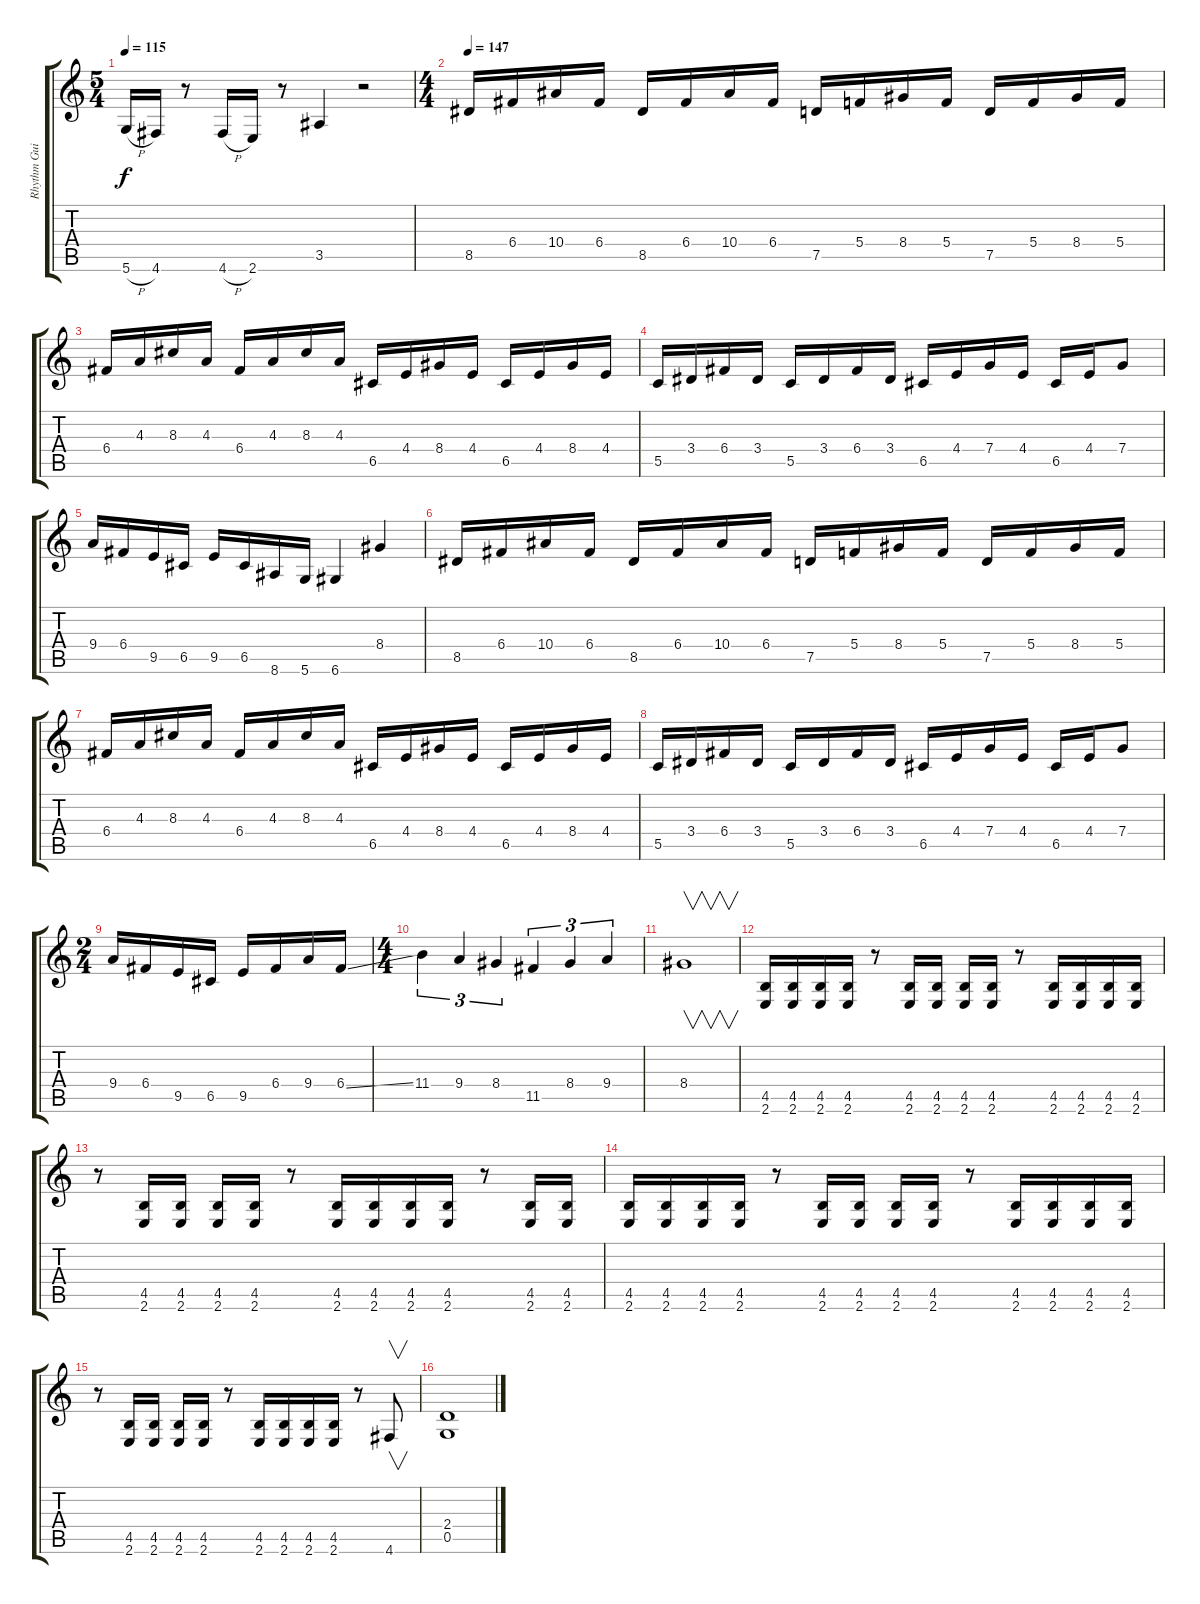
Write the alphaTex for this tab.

\track ("Rhythm Guitar" "Rhythm Gui") {instrument distortionguitar}
\staff {score tabs}
\tuning (D4 A3 F3 C3 G2 D2) {hide}
\ts (5 4)
\tempo 115
\clef g2
\ks c
5.6{h}.16{dy f} 4.6.16 r.8 4.6{h}.16 2.6.16 r.8 3.5.4 r.2 |
\ts (4 4)
\tempo 147
8.5.16 6.4.16 10.4.16 6.4.16 8.5.16 6.4.16 10.4.16 6.4.16 7.5.16 5.4.16 8.4.16 5.4.16 7.5.16 5.4.16 8.4.16 5.4.16 |
6.4.16 4.3.16 8.3.16 4.3.16 6.4.16 4.3.16 8.3.16 4.3.16 6.5.16 4.4.16 8.4.16 4.4.16 6.5.16 4.4.16 8.4.16 4.4.16 |
5.5.16 3.4.16 6.4.16 3.4.16 5.5.16 3.4.16 6.4.16 3.4.16 6.5.16 4.4.16 7.4.16 4.4.16 6.5.16 4.4.16 7.4.8 |
9.4.16 6.4.16 9.5.16 6.5.16 9.5.16 6.5.16 8.6.16 5.6.16 6.6.4 8.4.4 |
8.5.16 6.4.16 10.4.16 6.4.16 8.5.16 6.4.16 10.4.16 6.4.16 7.5.16 5.4.16 8.4.16 5.4.16 7.5.16 5.4.16 8.4.16 5.4.16 |
6.4.16 4.3.16 8.3.16 4.3.16 6.4.16 4.3.16 8.3.16 4.3.16 6.5.16 4.4.16 8.4.16 4.4.16 6.5.16 4.4.16 8.4.16 4.4.16 |
5.5.16 3.4.16 6.4.16 3.4.16 5.5.16 3.4.16 6.4.16 3.4.16 6.5.16 4.4.16 7.4.16 4.4.16 6.5.16 4.4.16 7.4.8 |
\ts (2 4)
9.4.16 6.4.16 9.5.16 6.5.16 9.5.16 6.4.16 9.4.16 6.4{ss}.16 |
\ts (4 4)
11.4.4{tu (3 2)} 9.4.4{tu (3 2)} 8.4.4{tu (3 2)} 11.5.4{tu (3 2)} 8.4.4{tu (3 2)} 9.4.4{tu (3 2)} |
8.4.1{v} |
(4.5 2.6).16 (4.5 2.6).16 (4.5 2.6).16 (4.5 2.6).16 r.8 (4.5 2.6).16 (4.5 2.6).16 (4.5 2.6).16 (4.5 2.6).16 r.8 (4.5 2.6).16 (4.5 2.6).16 (4.5 2.6).16 (4.5 2.6).16 |
r.8 (4.5 2.6).16 (4.5 2.6).16 (4.5 2.6).16 (4.5 2.6).16 r.8 (4.5 2.6).16 (4.5 2.6).16 (4.5 2.6).16 (4.5 2.6).16 r.8 (4.5 2.6).16 (4.5 2.6).16 |
(4.5 2.6).16 (4.5 2.6).16 (4.5 2.6).16 (4.5 2.6).16 r.8 (4.5 2.6).16 (4.5 2.6).16 (4.5 2.6).16 (4.5 2.6).16 r.8 (4.5 2.6).16 (4.5 2.6).16 (4.5 2.6).16 (4.5 2.6).16 |
r.8 (4.5 2.6).16 (4.5 2.6).16 (4.5 2.6).16 (4.5 2.6).16 r.8 (4.5 2.6).16 (4.5 2.6).16 (4.5 2.6).16 (4.5 2.6).16 r.8 4.6.8{v} |
(2.4 0.5).1
